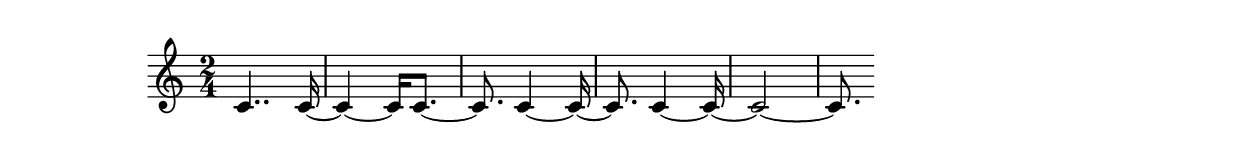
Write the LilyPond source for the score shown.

\version "2.10.0"

\header{
texidoc="
The @code{Completion_heads_engraver} correctly handles notes that need to be split into more than 2 parts.
"
}

\layout { ragged-right= ##t }


\new Voice \with {
    \remove "Note_heads_engraver"
    \consists "Completion_heads_engraver"
} \relative c'{
  \time 2/4
  c4.. c4. c4. c2 c1
}
